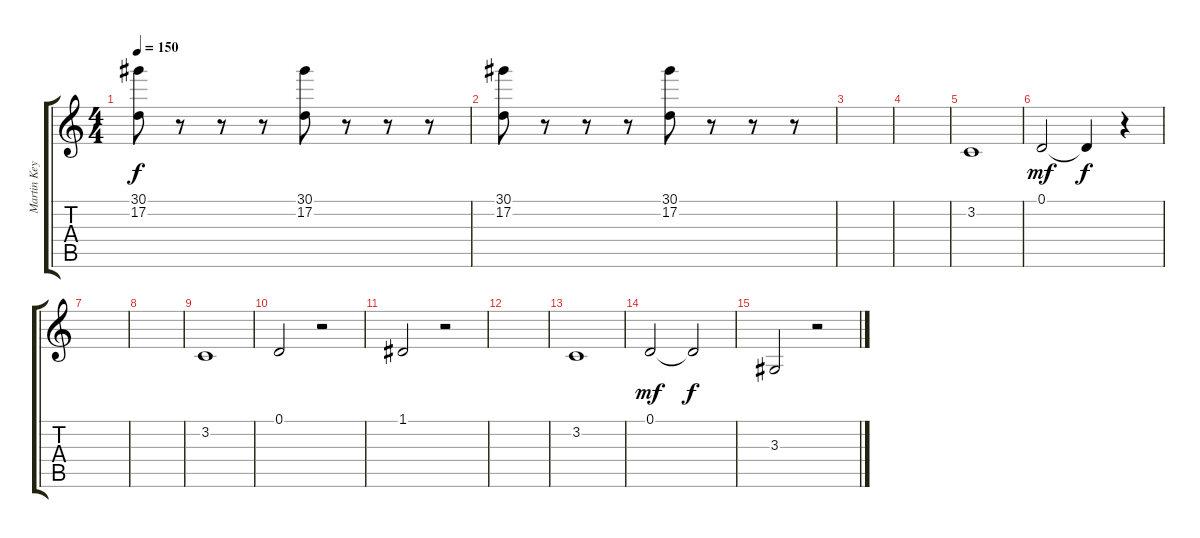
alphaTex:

\track ("Martin Keyboard2" "Martin Key") {instrument stringensemble1}
\staff {score tabs}
\tuning (D4 A3 F3 C3 G2 D2) {hide}
\ts (4 4)
\tempo 150
\clef g2
\ks c
(30.1 17.2).8{dy f} r.8 r.8 r.8 (30.1 17.2).8 r.8 r.8 r.8 |
(30.1 17.2).8 r.8 r.8 r.8 (30.1 17.2).8 r.8 r.8 r.8 |
|
|
3.2.1 |
0.1.2{dy mf} 0.1{t}.4{dy f} r.4 |
|
|
3.2.1 |
0.1.2 r.2 |
1.1.2 r.2 |
|
3.2.1 |
0.1.2{dy mf} 0.1{t}.2{dy f} |
3.3.2 r.2
